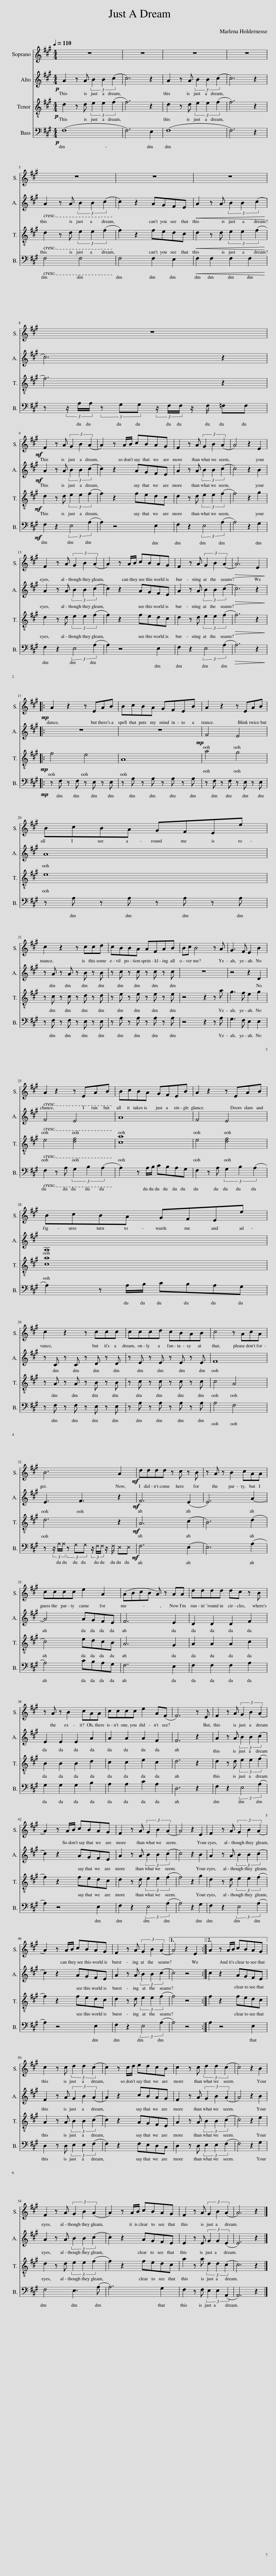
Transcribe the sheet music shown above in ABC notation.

X:1
%%score 1 2 3 4 5
L:1/8
Q:1/4=110
M:4/4
I:linebreak $
K:C
V:1 treble
V:2 treble
V:3 treble
V:4 treble-8
V:5 bass
V:1
 z8 | z8 | z8 | z8 |$ z8 | %5
 z8 | z8 |$ z8 |$ z8 | z8 | %10
 z8 | z8 |$ z8 | z8 | z8 | %15
 z8 |:$ z8 | z8 | z8 |$ z8 |$ %20
 z8 | z8 | z8 | z8 |$ z8 | %25
 z8 | z8 |$ z8 |$ z8 | z8 | %30
 z8 |$ z8 | z8 | z8 |$ z8 | %35
 z8 | z8 |$ z8 | z8 | z8 | %40
 z8 |$ z8 | z8 | z8 | z8 |$ %45
 z8 | z8 |1 z8 :|2 z8 ||$ z8 | %50
 z8 | z8 | z8 |$ z8 | z8 | %55
 z8 | z8 |] %57
V:2
[K:A] z8 | z8 | z8 | z8 |$ z8 | %5
 z8 | z8 |$ z8 |$!mf! F2 z A (3G2 B2 (A2 | A2) z A/B/ cBAG | %10
 F2 z A (3G2 B2 (A2 | A4) z2 E2 |$ F2 z A (3G2 B2 (A2 | A2) z A/B/ cBAG | F2 z A (3G2 B2 (A2 | %15
!>(! A6) E2!>)! |:$!mp! A2 z2 z EAB | BcBA GFEB | A2 z2 z EAB |$ BcBA GFEe |$ %20
 c2 z2 z ccd | cBBA AFAB | Bc B4 z A | G3 F E2 B2 |$ A2 z2 z EAB | %25
 BcBA GFEB | A2 z2 z EAB |$ BcBA GFEe |$ c2 z2 z ccc | cccd cBAB | %30
 c4 z AcA |$ B6 A2 |!mf! dddd z c z B | z A z B2 cAA |$ cccc e2 A2 | %35
 (ABcB A) z AA | dddd dc z B |$ z A z B2 cAA | cccc e2 A(F | F6) z E | %40
 F2 z A (3G2 B2 (A2 |$ A2) z A/B/ cBAG | F2 z A (3G2 B2 (A2 | A4) z2 E2 | F2 z A (3G2 B2 (A2 |$ %45
 A2) z A/B/ cBAG | F2 z A (3G2 B2 (A2 |1 A4) z2 E2 :|2 A2 z A/B/ cBAG ||$ c2 z c (3d2 d2 (c2 | %50
 c2) z c/d/ edcB | c2 z c (3d2 d2 (c2 | c4) z2 B2 |$ F2 z A (3G2 B2 (A2 | A2) z A/B/ cBAG | %55
 F2 z A (3G2 B2 (A2 | A6) z2 |] %57
V:3
[K:A]!p! A2 z A (3B2 B2 (c2 | c6) z2 | A2 z A (3B2 B2 (c2 | c6) z2 |$ A2 z A (3B2 B2 (c2 | %5
 c2) z2 AGFE |!<(! A2 z A (3B2 B2 (c2!<)! |$ c6) z2 |$!mf! A2 z A (3B2 B2 (c2 | c2) z2 AGFE | %10
 A2 z A (3B2 B2 (c2 | c4) z2 B2 |$ A2 z A (3B2 B2 (c2 | c2) z2 AGFE | A2 z A (3B2 B2 (c2 | %15
!>(! c6) z2!>)! |:$ z8 | z8 |!mp! F4 E4 |$ A8 |$ %20
 z A z A z B z B | z c z c z c z c | z8 | z4 z2 D2 |$ F4 E4 | %25
 A8 | F4 E4 |$ A,8 |$ z C z C z D z D | z E z E z E z E | %30
 F8 |$ E3 F3 z2 |!mf! F6 (E2 | E6) A2- |$ A4 AGFE | %35
 F6 E2 | D2 D2 D2 F2 |$ E2 E2 E2 A2 | A2 A2 A2 F2 | F6 z2 | %40
 A2 z A (3B2 B2 (c2 |$ c2) z2 AGFE | A2 z A (3B2 B2 (c2 | c4) z2 B2 | A2 z A (3B2 B2 (c2 |$ %45
 c2) z2 AGFE | A2 z A (3B2 B2 (c2 |1 c4) z4 :|2 c2 z2 AGFE ||$ F2 z A (3G2 B2 (A2 | %50
 A2) z2 cBAG | F2 z A (3G2 B2 (A2 | A4) z2 B2 |$ A2 z A (3B2 B2 (c2 | c2) z2 AGFE | %55
 E2 z E (3G2 G2 (E2 | E6) z2 |] %57
V:4
[K:A]!p! d2 z d (3e2 e2 (f2 | f6) z2 | d2 z d (3e2 e2 (f2 | f6) z2 |$ d2 z d (3e2 e2 (f2 | %5
 f2) z2 fedc |!<(! d2 z d (3e2 e2 (f2!<)! |$ f6) z2 |$!mf! d2 z d (3e2 e2 (f2 | f2) z2 fedc | %10
 d2 z d (3e2 e2 (f2 | f4) z2 g2 |$ d2 z d (3e2 e2 (f2 | f2) z2 fedc | d2 z d (3e2 e2 (f2 | %15
!>(! f6) z2!>)! |:$!mp! f4 e4 | A8 | a4 g4 |$ e8 |$ %20
 z c z c z d z d | z e z e z e z e | z4 z2 z a | g3 f e2 g2 |$ e4 [df]4 | %25
 [ca]8 | e4 [df]4 |$ [ca]8 |$ z A z A z B z B | z c z c z c z c | %30
 c4 A4 |$ d6 z2 |!mf! A6 (c2 | B6) (d2 |$ c4) edcB | %35
 A6 G2 | A2 A2 A2 c2 |$ B2 B2 B2 d2 | c2 c2 e2 c2 | d6 z2 | %40
 d2 z d (3e2 e2 (f2 |$ f2) z2 fedc | d2 z d (3e2 e2 (f2 | f4) z2 g2 | d2 z d (3e2 e2 (f2 |$ %45
 f2) z2 fedc | d2 z d (3e2 e2 (f2 |1 f4) z4 :|2 f2 z2 fedc ||$ A2 z A (3B2 B2 (c2 | %50
 c2) z2 AGFE | A2 z A (3B2 B2 (c2 | c4) z2 e2 |$ d2 z d (3e2 e2 (f2 | f2) z2 fedc | %55
 a2 z a (3d2 d2 (c2 | c6) z2 |] %57
V:5
[K:A]!p! (F,8 | F,6) E,2 | (F,8 | F,6) z2 |$ F,4 F,4 | %5
 F,4 F,2 E,2 |!<(! F,2 F,2 F,2 F,2!<)! |$ z (3z/ A,/A,/ (3z G,G, (3z/ F,/F,/ z/ F,/ =F,F, |$!mf! F,2 z2 (3:2:2E,4 (A,2 | A,2) z4 E,2 | %10
 F,2 z2 (3:2:2E,4 (A,2 | A,4) z2 G,2 |$ F,2 z2 (3:2:2E,4 (A,2 | A,2) z4 E,2 | F,2 z2 (3:2:2E,4 (A,2 | %15
!>(! A,6) z2!>)! |:$!mp! z F, z F, z E, z E, | z A, z A, z A, z A, | z F, z F, z E, z E, |$ z A, z A, z A, z A, |$ %20
 z F, z F, z E, z E, | z A, z A, z A, z A, | z4 z2 z A, | G,3 F, E,2 E,2 |$ F,2 z A, (3G,2 B,2 (A,2 | %25
 A,2) z A,/B,/ CB,A,G, | F,2 z A, (3G,2 B,2 (A,2 |$ A,2) z A,/B,/ CB,A,G, |$ z F, z F, z E, z E, | z A, z A, z A, z A, | %30
 A,4 F,4 |$ z (3z/ A,/A,/ (3z G,G, (3z/ F,/F,/ z/ F,/ E,E, |!mf! F,6 (E,2 | E,6) (A,2 |$ A,4) CB,A,G, | %35
 F,6 E,2 | F,2 F,2 F,2 A,2 |$ G,2 G,2 G,2 B,2 | A,2 A,2 C2 A,2 | D,6 z2 | %40
 F,2 z2 (3:2:2E,4 (A,2 |$ A,2) z4 E,2 | F,2 z2 (3:2:2E,4 (A,2 | A,4) z2 G,2 | F,2 z2 (3:2:2E,4 (A,2 |$ %45
 A,2) z4 E,2 | F,2 z2 (3:2:2E,4 (A,2 |1 A,4) z4 :|2 A,2 z4 E,2 ||$ D,2 z D, (3E,2 E,2 (F,2 | %50
 F,2) z2 F,E,D,C, | D,2 z D, (3E,2 E,2 (F,2 | F,4) z2 G,2 |$ F,4 E,3 (A, | A,6) G,2 | %55
 F,2 z F, (3E,2 E,2 (A,,2 | A,,6) z2 |] %57
